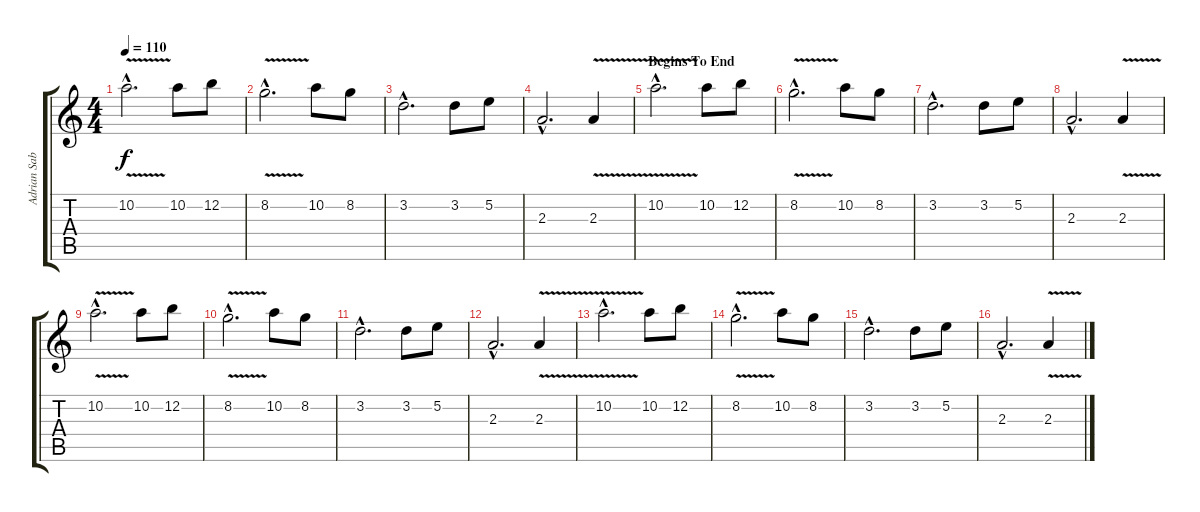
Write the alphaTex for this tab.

\track ("Adrian Sabbath" "Adrian Sab") {instrument acousticguitarsteel}
\staff {score tabs}
\tuning (E4 B3 G3 D3 A2 E2) {hide}
\ts (4 4)
\tempo 110
\clef g2
\ks c
10.2{v hac}.2{d dy f} 10.2.8 12.2.8 |
8.2{v hac}.2{d} 10.2.8 8.2.8 |
3.2{hac}.2{d} 3.2.8 5.2.8 |
2.3{hac}.2{d} 2.3{v}.4 |
\section ("" "Begins To End")
10.2{v hac}.2{d volume 14} 10.2.8 12.2.8 |
8.2{v hac}.2{d} 10.2.8 8.2.8 |
3.2{hac}.2{d volume 13} 3.2.8 5.2.8 |
2.3{hac}.2{d} 2.3{v}.4 |
10.2{v hac}.2{d volume 12} 10.2.8 12.2.8 |
8.2{v hac}.2{d} 10.2.8 8.2.8 |
3.2{hac}.2{d volume 11} 3.2.8 5.2.8 |
2.3{hac}.2{d} 2.3{v}.4 |
10.2{v hac}.2{d volume 10} 10.2.8 12.2.8 |
8.2{v hac}.2{d} 10.2.8 8.2.8 |
3.2{hac}.2{d volume 9} 3.2.8 5.2.8 |
2.3{hac}.2{d} 2.3{v}.4
